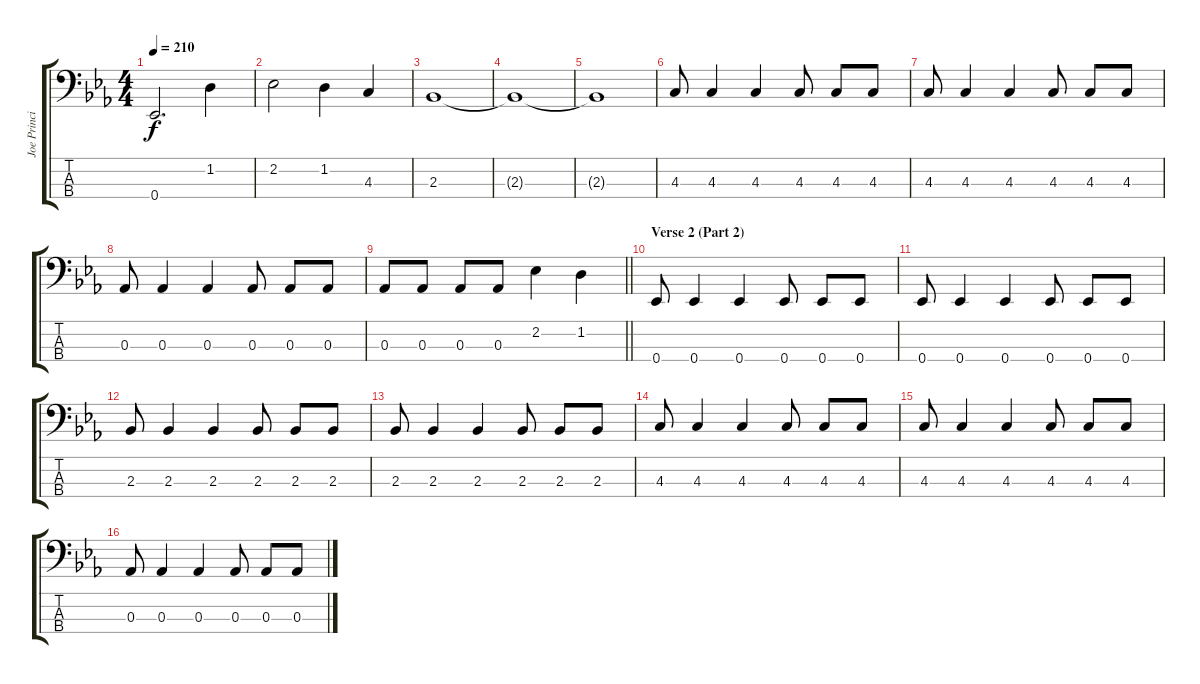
\track ("Joe Principe" "Joe Princi") {instrument electricbassfinger}
\staff {score tabs}
\tuning (Gb2 Db2 Ab1 Eb1) {hide}
\ts (4 4)
\tempo 210
\clef f4
\ks eb
0.4.2{d dy f} 1.2.4 |
2.2.2 1.2.4 4.3.4 |
2.3.1 |
2.3{t}.1 |
2.3{t}.1 |
4.3.8 4.3.4 4.3.4 4.3.8 4.3.8 4.3.8 |
4.3.8 4.3.4 4.3.4 4.3.8 4.3.8 4.3.8 |
0.3.8 0.3.4 0.3.4 0.3.8 0.3.8 0.3.8 |
\barLineRight lightlight
0.3.8 0.3.8 0.3.8 0.3.8 2.2.4 1.2.4 |
\section ("" "Verse 2 (Part 2)")
0.4.8 0.4.4 0.4.4 0.4.8 0.4.8 0.4.8 |
0.4.8 0.4.4 0.4.4 0.4.8 0.4.8 0.4.8 |
2.3.8 2.3.4 2.3.4 2.3.8 2.3.8 2.3.8 |
2.3.8 2.3.4 2.3.4 2.3.8 2.3.8 2.3.8 |
4.3.8 4.3.4 4.3.4 4.3.8 4.3.8 4.3.8 |
4.3.8 4.3.4 4.3.4 4.3.8 4.3.8 4.3.8 |
0.3.8 0.3.4 0.3.4 0.3.8 0.3.8 0.3.8
